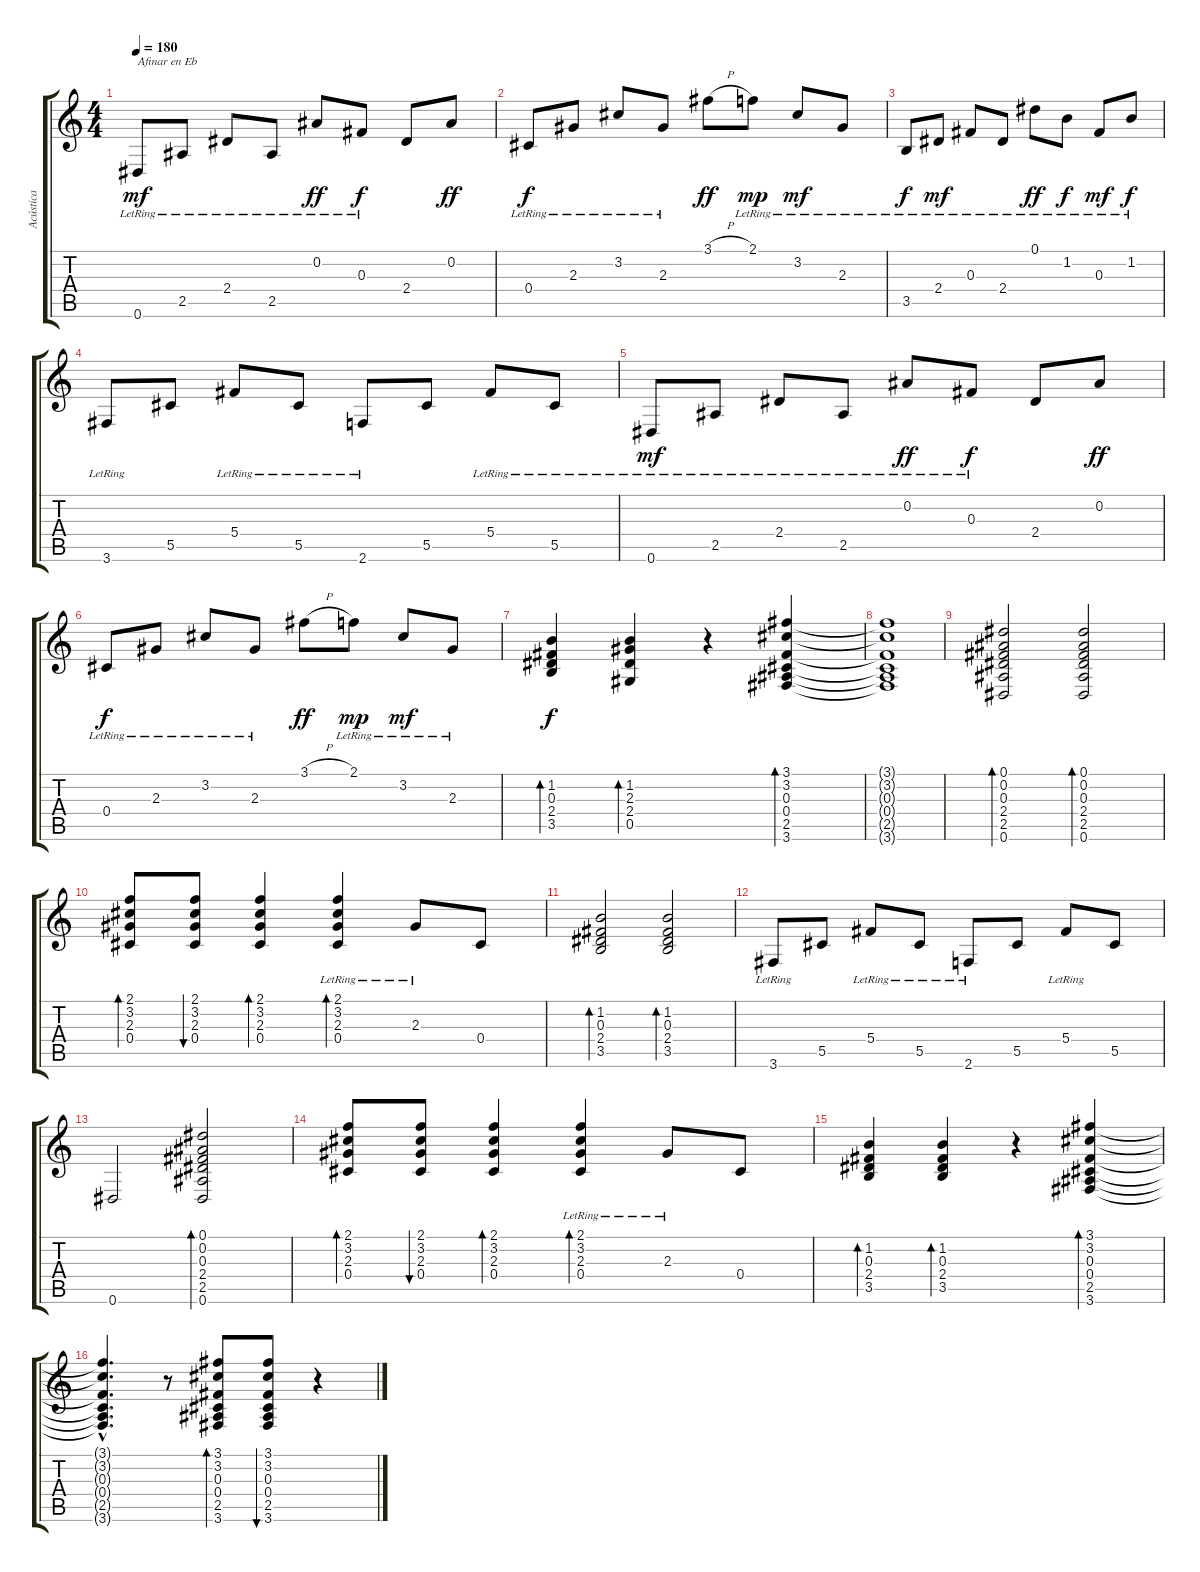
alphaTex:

\track ("Acústica" "Acústica") {instrument acousticguitarsteel}
\staff {score tabs}
\tuning (Eb4 Bb3 Gb3 Db3 Ab2 Eb2) {hide}
\ts (4 4)
\tempo 180
\clef g2
\ks c
0.6{lr}.8{txt "Afinar en Eb" dy mf instrument acousticguitarsteel} 2.5{lr}.8 2.4{lr}.8 2.5{lr}.8 0.2{lr}.8{dy ff} 0.3{lr}.8{dy f} 2.4.8 0.2.8{dy ff} |
0.4{lr}.8{dy f} 2.3{lr}.8 3.2{lr}.8 2.3{lr}.8 3.1{h}.8{dy ff} 2.1{lr}.8{dy mp} 3.2{lr}.8{dy mf} 2.3{lr}.8 |
3.5{lr}.8{dy f} 2.4{lr}.8{dy mf} 0.3{lr}.8 2.4{lr}.8 0.1{lr}.8{dy ff} 1.2{lr}.8{dy f} 0.3{lr}.8{dy mf} 1.2{lr}.8{dy f} |
3.6{lr}.8 5.5.8 5.4{lr}.8 5.5{lr}.8 2.6{lr}.8 5.5.8 5.4{lr}.8 5.5{lr}.8 |
0.6{lr}.8{dy mf} 2.5{lr}.8 2.4{lr}.8 2.5{lr}.8 0.2{lr}.8{dy ff} 0.3{lr}.8{dy f} 2.4.8 0.2.8{dy ff} |
0.4{lr}.8{dy f} 2.3{lr}.8 3.2{lr}.8 2.3{lr}.8 3.1{h}.8{dy ff} 2.1{lr}.8{dy mp} 3.2{lr}.8{dy mf} 2.3{lr}.8 |
(1.2 0.3 2.4 3.5).4{bd 60 dy f} (1.2 2.3 2.4 0.5).4{bd 60} r.4 (3.1 3.2 0.3 0.4 2.5 3.6).4{bd 60} |
(3.1{t} 3.2{t} 0.3{t} 0.4{t} 2.5{t} 3.6{t}).1 |
(0.1 0.2 0.3 2.4 2.5 0.6).2{bd 60} (0.1 0.2 0.3 2.4 2.5 0.6).2{bd 60} |
(2.1 3.2 2.3 0.4).8{bd 60} (2.1 3.2 2.3 0.4).8{bu 60} (2.1 3.2 2.3 0.4).4{bd 60} (2.1{lr} 3.2{lr} 2.3{lr} 0.4{lr}).4{bd 60} 2.3{lr}.8 0.4.8 |
(1.2 0.3 2.4 3.5).2{bd 60} (1.2 0.3 2.4 3.5).2{bd 60} |
3.6{lr}.8 5.5.8 5.4{lr}.8 5.5{lr}.8 2.6{lr}.8 5.5.8 5.4{lr}.8 5.5.8 |
0.6.2 (0.1 0.2 0.3 2.4 2.5 0.6).2{bd 60} |
(2.1 3.2 2.3 0.4).8{bd 60} (2.1 3.2 2.3 0.4).8{bu 60} (2.1 3.2 2.3 0.4).4{bd 60} (2.1{lr} 3.2{lr} 2.3{lr} 0.4{lr}).4{bd 60} 2.3{lr}.8 0.4.8 |
(1.2 0.3 2.4 3.5).4{bd 60} (1.2 0.3 2.4 3.5).4{bd 60} r.4 (3.1 3.2 0.3 0.4 2.5 3.6).4{bd 60} |
(3.1{hac t} 3.2{hac t} 0.3{hac t} 0.4{hac t} 2.5{hac t} 3.6{hac t}).4{d} r.8 (3.1 3.2 0.3 0.4 2.5 3.6).8{bd 60} (3.1 3.2 0.3 0.4 2.5 3.6).8{bu 60} r.4
